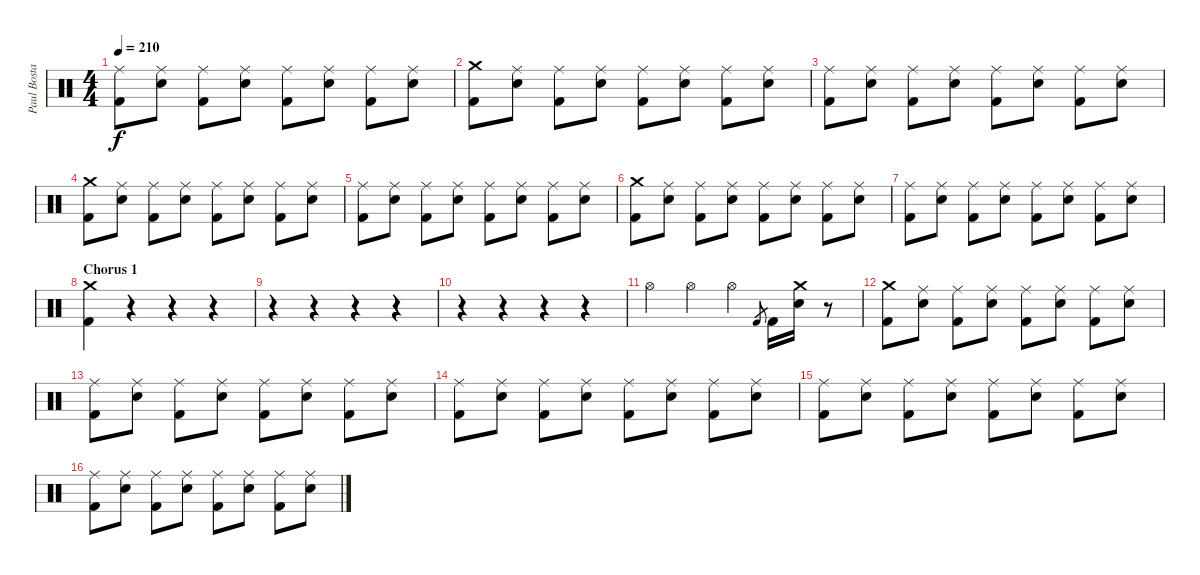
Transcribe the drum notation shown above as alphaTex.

\track ("Paul Bostaph" "Paul Bosta") {instrument percussion}
\staff {score}
\articulation defaults
\ts (4 4)
\tempo 210
\clef neutral
\ks c
("Ride (middle)" "Kick (hit) 2").8{dy f} ("Ride (middle)" "Snare (hit) 2").8 ("Ride (middle)" "Kick (hit) 2").8 ("Ride (middle)" "Snare (hit) 2").8 ("Ride (middle)" "Kick (hit) 2").8 ("Ride (middle)" "Snare (hit) 2").8 ("Ride (middle)" "Kick (hit) 2").8 ("Ride (middle)" "Snare (hit) 2").8 |
("Crash medium (hit)" "Kick (hit) 2").8 ("Ride (middle)" "Snare (hit) 2").8 ("Ride (middle)" "Kick (hit) 2").8 ("Ride (middle)" "Snare (hit) 2").8 ("Ride (middle)" "Kick (hit) 2").8 ("Ride (middle)" "Snare (hit) 2").8 ("Ride (middle)" "Kick (hit) 2").8 ("Ride (middle)" "Snare (hit) 2").8 |
("Ride (middle)" "Kick (hit) 2").8 ("Ride (middle)" "Snare (hit) 2").8 ("Ride (middle)" "Kick (hit) 2").8 ("Ride (middle)" "Snare (hit) 2").8 ("Ride (middle)" "Kick (hit) 2").8 ("Ride (middle)" "Snare (hit) 2").8 ("Ride (middle)" "Kick (hit) 2").8 ("Ride (middle)" "Snare (hit) 2").8 |
("Crash medium (hit)" "Kick (hit) 2").8 ("Ride (middle)" "Snare (hit) 2").8 ("Ride (middle)" "Kick (hit) 2").8 ("Ride (middle)" "Snare (hit) 2").8 ("Ride (middle)" "Kick (hit) 2").8 ("Ride (middle)" "Snare (hit) 2").8 ("Ride (middle)" "Kick (hit) 2").8 ("Ride (middle)" "Snare (hit) 2").8 |
("Ride (middle)" "Kick (hit) 2").8 ("Ride (middle)" "Snare (hit) 2").8 ("Ride (middle)" "Kick (hit) 2").8 ("Ride (middle)" "Snare (hit) 2").8 ("Ride (middle)" "Kick (hit) 2").8 ("Ride (middle)" "Snare (hit) 2").8 ("Ride (middle)" "Kick (hit) 2").8 ("Ride (middle)" "Snare (hit) 2").8 |
("Crash medium (hit)" "Kick (hit) 2").8 ("Ride (middle)" "Snare (hit) 2").8 ("Ride (middle)" "Kick (hit) 2").8 ("Ride (middle)" "Snare (hit) 2").8 ("Ride (middle)" "Kick (hit) 2").8 ("Ride (middle)" "Snare (hit) 2").8 ("Ride (middle)" "Kick (hit) 2").8 ("Ride (middle)" "Snare (hit) 2").8 |
("Ride (middle)" "Kick (hit) 2").8 ("Ride (middle)" "Snare (hit) 2").8 ("Ride (middle)" "Kick (hit) 2").8 ("Ride (middle)" "Snare (hit) 2").8 ("Ride (middle)" "Kick (hit) 2").8 ("Ride (middle)" "Snare (hit) 2").8 ("Ride (middle)" "Kick (hit) 2").8 ("Ride (middle)" "Snare (hit) 2").8 |
\section ("" "Chorus 1")
("Crash medium (hit)" "Kick (hit) 2").4 r.4 r.4 r.4 |
r.4 r.4 r.4 r.4 |
r.4 r.4 r.4 r.4 |
"Hi-Hat (open)".4 "Hi-Hat (open)".4 "Hi-Hat (open)".4 "Kick (hit) 2".8{gr} "Kick (hit) 2".16 ("Crash medium (hit)" "Snare (hit) 2").16 r.8 |
("Crash medium (hit)" "Kick (hit) 2").8 ("Ride (middle)" "Snare (hit) 2").8 ("Ride (middle)" "Kick (hit) 2").8 ("Ride (middle)" "Snare (hit) 2").8 ("Ride (middle)" "Kick (hit) 2").8 ("Ride (middle)" "Snare (hit) 2").8 ("Ride (middle)" "Kick (hit) 2").8 ("Ride (middle)" "Snare (hit) 2").8 |
("Ride (middle)" "Kick (hit) 2").8 ("Ride (middle)" "Snare (hit) 2").8 ("Ride (middle)" "Kick (hit) 2").8 ("Ride (middle)" "Snare (hit) 2").8 ("Ride (middle)" "Kick (hit) 2").8 ("Ride (middle)" "Snare (hit) 2").8 ("Ride (middle)" "Kick (hit) 2").8 ("Ride (middle)" "Snare (hit) 2").8 |
("Ride (middle)" "Kick (hit) 2").8 ("Ride (middle)" "Snare (hit) 2").8 ("Ride (middle)" "Kick (hit) 2").8 ("Ride (middle)" "Snare (hit) 2").8 ("Ride (middle)" "Kick (hit) 2").8 ("Ride (middle)" "Snare (hit) 2").8 ("Ride (middle)" "Kick (hit) 2").8 ("Ride (middle)" "Snare (hit) 2").8 |
("Ride (middle)" "Kick (hit) 2").8 ("Ride (middle)" "Snare (hit) 2").8 ("Ride (middle)" "Kick (hit) 2").8 ("Ride (middle)" "Snare (hit) 2").8 ("Ride (middle)" "Kick (hit) 2").8 ("Ride (middle)" "Snare (hit) 2").8 ("Ride (middle)" "Kick (hit) 2").8 ("Ride (middle)" "Snare (hit) 2").8 |
("Ride (middle)" "Kick (hit) 2").8 ("Ride (middle)" "Snare (hit) 2").8 ("Ride (middle)" "Kick (hit) 2").8 ("Ride (middle)" "Snare (hit) 2").8 ("Ride (middle)" "Kick (hit) 2").8 ("Ride (middle)" "Snare (hit) 2").8 ("Ride (middle)" "Kick (hit) 2").8 ("Ride (middle)" "Snare (hit) 2").8
